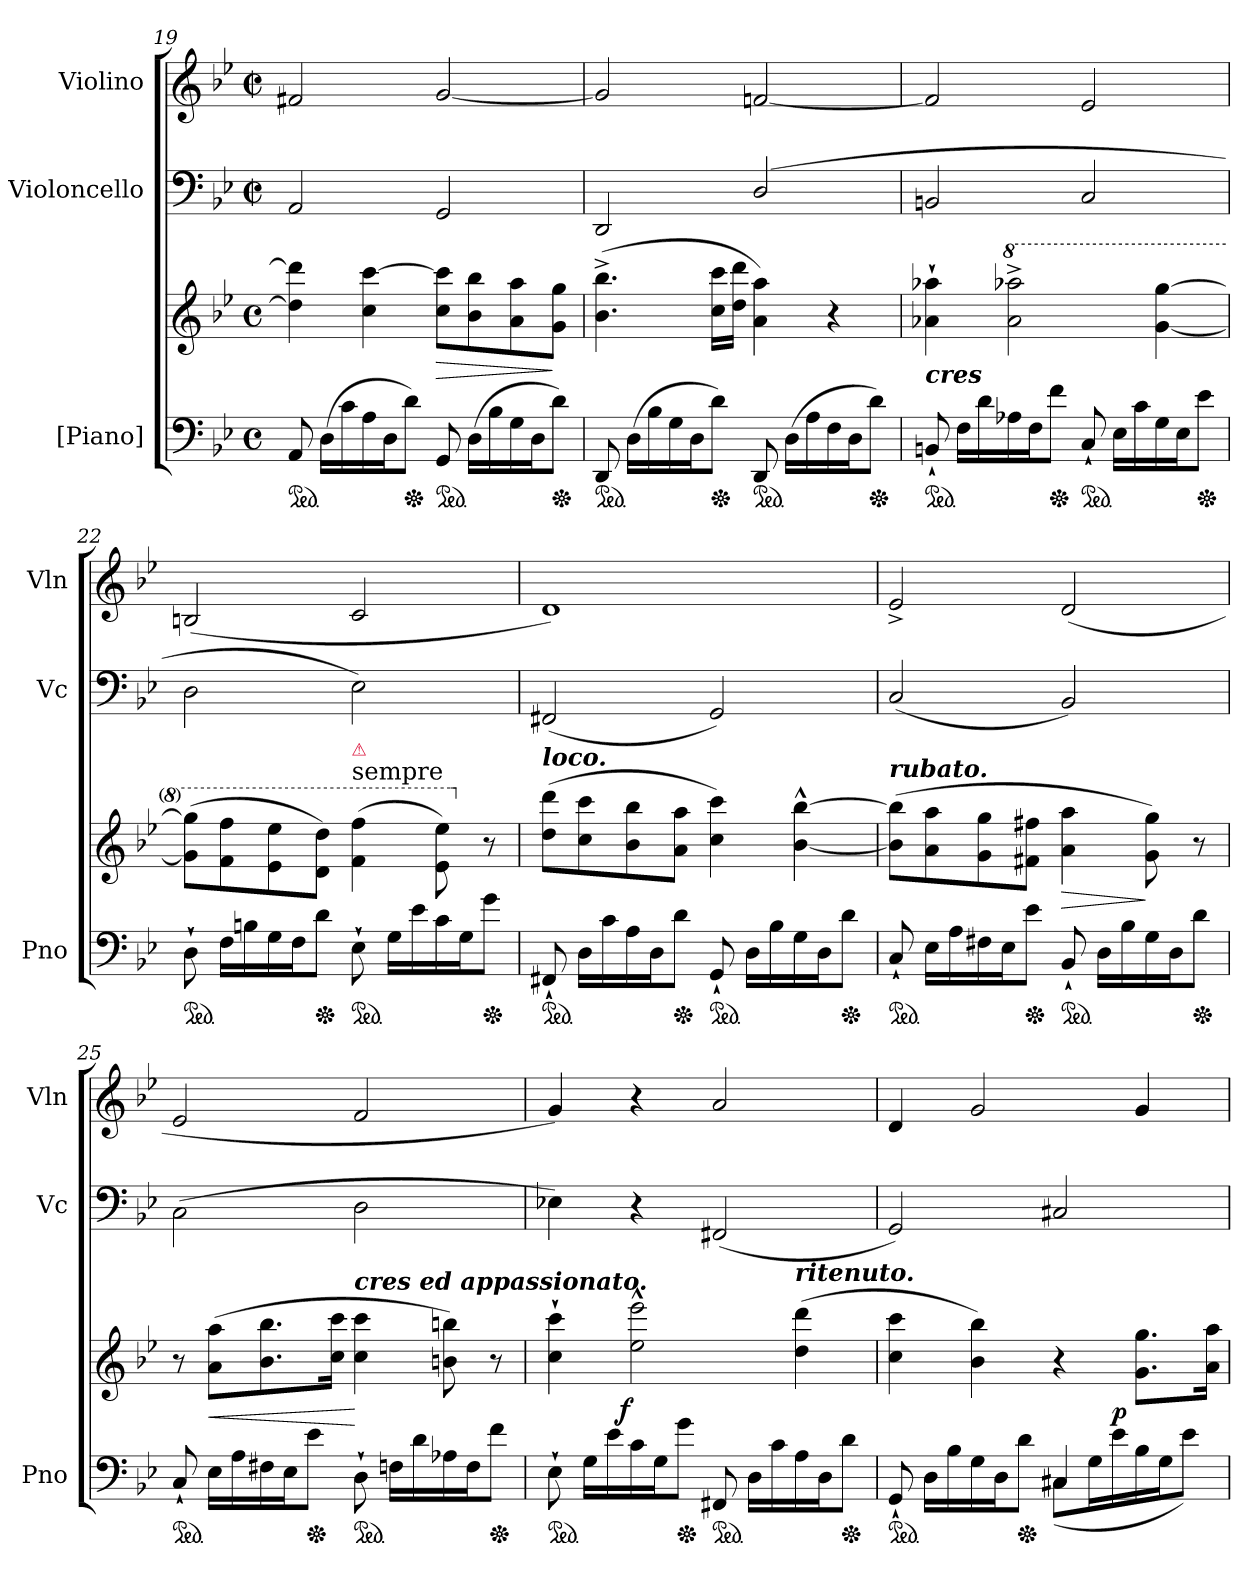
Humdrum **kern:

**kern	**kern	**dynam	**kern	**kern
*part3	*part3	*part3	*part2	*part1
*staff4	*staff3	*staff3/4	*staff2	*staff1
*I"[Piano]	*	*	*I"Violoncello	*I"Violino
*I'Pno	*	*	*I'Vc	*I'Vln
*clefF4	*clefG2	*	*clefF4	*clefG2
*k[b-e-]	*k[b-e-]	*	*k[b-e-]	*k[b-e-]
*g:	*g:	*	*g:	*g:
*M4/4	*M4/4	*	*M2/2	*M2/2
*met(c)	*met(c)	*	*met(c|)	*met(c|)
*ped	*	*	*	*
=19	=19	=19	=19	=19
8AA	4dd] 4ddd]	.	2AA	2f#X
(>16DLL	.	.	.	.
16c	.	.	.	.
16A	4cc [4ccc	.	.	.
16DJ	.	.	.	.
*Xped	*	*	*	*
8dJ)	.	.	.	.
*ped	*	*	*	*
8GG	8cc 8ccc]L	>	2GG	[2g
(>16DLL	8b- 8bb-	.	.	.
16B-	.	.	.	.
16G	8a 8aa	.	.	.
16DJ	.	.	.	.
*Xped	*	*	*	*
8dJ)	8g 8ggJ	]	.	.
=20	=20	=20	=20	=20
*ped	*	*	*	*
8DD	(>4.b-^< 4.bb-^<	.	2DD	2g]
(>16DLL	.	.	.	.
16B-	.	.	.	.
16G	.	.	.	.
16DJ	.	.	.	.
*Xped	*	*	*	*
8dJ)	16cc 16cccLL	.	.	.
.	16dd 16dddJJ	.	.	.
*ped	*	*	*	*
8DD	4a 4aa)	.	(<2D/	[2fn
(>16DLL	.	.	.	.
16A	.	.	.	.
16F	4r	.	.	.
16DJ	.	.	.	.
*Xped	*	*	*	*
8dJ)	.	.	.	.
=21	=21	=21	=21	=21
!	!LO:TX:c:Bi:t=cres	!	!	!
*ped	*	*	*	*
8BBn`	4a-X` 4aa-X`	.	2BBn	2f]
16FLL	.	.	.	.
16d	.	.	.	.
*	*8va	*	*	*
16A-X	2aa-^< 2aaa-X^<	.	.	.
16FJ	.	.	.	.
*Xped	*	*	*	*
8fJ	.	.	.	.
*ped	*	*	*	*
8C`	.	.	2C	2e-
16E-LL	.	.	.	.
16c	.	.	.	.
16G	[4gg [4ggg	.	.	.
16E-J	.	.	.	.
*Xped	*	*	*	*
8e-J	.	.	.	.
=22	=22	=22	=22	=22
*ped	*	*	*	*
8D`	(>8gg] 8ggg]L	.	2D	(<2Bn
16FLL	8ff 8fff	.	.	.
16Bn	.	.	.	.
16G	8ee- 8eee-	.	.	.
16FJ	.	.	.	.
*Xped	*	*	*	*
8dJ	8dd 8dddJ)	.	.	.
!	!LO:TX:a:t=sempre	!	!	!
!	!LO:TX:a:color=crimson:t=⚠	!	!	!
*ped	*	*	*	*
8E-`	(>4ff 4fff	.	2E-)	2c
16GLL	.	.	.	.
16e-	.	.	.	.
16c	8ee-\ 8eee-\)	.	.	.
16GJ	.	.	.	.
*	*X8va	*	*	*
*Xped	*	*	*	*
8gJ	8r	.	.	.
=23	=23	=23	=23	=23
!	!LO:TX:a:Bi:t=loco.	!	!	!
*ped	*	*	*	*
8FF#X`	(>8dd 8dddL	.	(<2FF#X	1d)
16DLL	8cc 8ccc	.	.	.
16c	.	.	.	.
16A	8b- 8bb-	.	.	.
16DJ	.	.	.	.
*Xped	*	*	*	*
8dJ	8a 8aaJ	.	.	.
*ped	*	*	*	*
8GG`	4cc 4ccc)	.	2GG)	.
16DLL	.	.	.	.
16B-	.	.	.	.
16G	[4b-^^ [4bb-^^	.	.	.
16DJ	.	.	.	.
*Xped	*	*	*	*
8dJ	.	.	.	.
=24	=24	=24	=24	=24
!	!LO:TX:a:Bi:t=rubato.	!	!	!
*ped	*	*	*	*
8C`	(>8b-] 8bb-]L	.	(<2C	2e-^<
16E-LL	8a 8aa	.	.	.
16A	.	.	.	.
16F#X	8g 8gg	.	.	.
16E-J	.	.	.	.
*Xped	*	*	*	*
8e-J	8f#X 8ff#XJ	.	.	.
*ped	*	*	*	*
8BB-`	4a 4aa	>	2BB-)	(<2d
16DLL	.	.	.	.
16B-	.	.	.	.
16G	8g 8gg)	]	.	.
16DJ	.	.	.	.
*Xped	*	*	*	*
8dJ	8r	.	.	.
=25	=25	=25	=25	=25
*ped	*	*	*	*
8C`	8r	.	(>2C\	2e-
16E-LL	(>8a 8aaL	<	.	.
16A	.	.	.	.
16F#X	8.b- 8.bb-	.	.	.
16E-J	.	.	.	.
*Xped	*	*	*	*
8e-J	.	.	.	.
.	16cc 16cccJk	.	.	.
!	!LO:TX:a:Bi:t=cres ed appassionato.	!	!	!
*ped	*	*	*	*
8D`	4cc 4ccc	[	2D\	2f
16FnLL	.	.	.	.
16d	.	.	.	.
16A-X	8bn 8bbn)	.	.	.
16FJ	.	.	.	.
*Xped	*	*	*	*
8fJ	8r	.	.	.
=26	=26	=26	=26	=26
*ped	*	*	*	*
8E-`	4cc`> 4ccc`>	.	4E-X)	4g)
16GLL	.	.	.	.
16e-	.	.	.	.
!	!	!LO:DY:rj	!	!
16c	2ee-^^< 2eee-^^<	f	4r	4r
16GJ	.	.	.	.
*Xped	*	*	*	*
8gJ	.	.	.	.
*ped	*	*	*	*
8FF#X	.	.	(2FF#X	2a
16DLL	.	.	.	.
16c	.	.	.	.
!	!LO:TX:a:Bi:t=ritenuto.	!	!	!
16A	(>4dd 4ddd	.	.	.
16DJ	.	.	.	.
*Xped	*	*	*	*
8dJ	.	.	.	.
=27	=27	=27	=27	=27
*^	*^	*	*	*
*ped	*	*	*	*	*	*
8GG`	8ryy	4cc 4ccc	2ryy	.	2GG)	4d
4.ryy	16DLL	.	.	.	.	.
.	16B-	.	.	.	.	.
.	16G	4b- 4bb-)	.	.	.	2g
.	16DJ	.	.	.	.	.
*Xped	*	*	*	*	*	*
.	8dJ	.	.	.	.	.
4C#X	(>8C#XL	4r	8.ryy	.	2C#X	.
.	16G\L	.	.	.	.	.
.	16e-	.	4ryy	p	.	.
4ryy	16B-	8.g 8.ggL	.	.	.	4g
.	16GJ	.	.	.	.	.
.	8e-J)	.	.	.	.	.
.	.	16a 16aaJk	16ryy	.	.	.
*v	*v	*	*	*	*	*
*	*v	*v	*	*	*
=	=	=	=	=
*-	*-	*-	*-	*-
